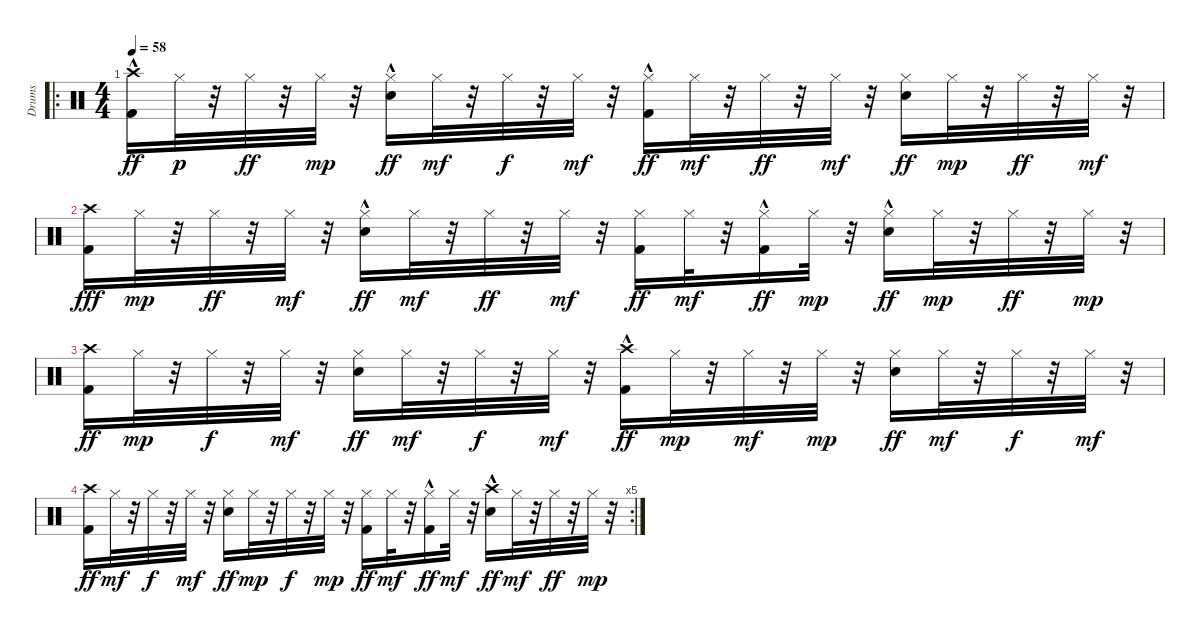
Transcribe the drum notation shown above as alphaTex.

\track ("Drums " "Drums ") {instrument percussion}
\staff {score}
\articulation defaults
\ro
\ts (4 4)
\tempo 58
\clef neutral
\ks c
("Kick (hit) 2"{hac} "Crash high (hit)").16{dy ff} "Hi-Hat (closed)".32{dy p} r.32 "Hi-Hat (closed)".32{dy ff} r.32 "Hi-Hat (closed)".32{dy mp} r.32 ("Electric Snare (hit)"{hac} "Hi-Hat (closed)").16{dy ff} "Hi-Hat (closed)".32{dy mf} r.32 "Hi-Hat (closed)".32{dy f} r.32 "Hi-Hat (closed)".32{dy mf} r.32 ("Kick (hit) 2"{hac} "Hi-Hat (closed)").16{dy ff} "Hi-Hat (closed)".32{dy mf} r.32 "Hi-Hat (closed)".32{dy ff} r.32 "Hi-Hat (closed)".32{dy mf} r.32 ("Electric Snare (hit)" "Hi-Hat (closed)").16{dy ff} "Hi-Hat (closed)".32{dy mp} r.32 "Hi-Hat (closed)".32{dy ff} r.32 "Hi-Hat (closed)".32{dy mf} r.32 |
("Kick (hit) 2" "Crash high (hit)").16{dy fff} "Hi-Hat (closed)".32{dy mp} r.32 "Hi-Hat (closed)".32{dy ff} r.32 "Hi-Hat (closed)".32{dy mf} r.32 ("Electric Snare (hit)"{hac} "Hi-Hat (closed)").16{dy ff} "Hi-Hat (closed)".32{dy mf} r.32 "Hi-Hat (closed)".32{dy ff} r.32 "Hi-Hat (closed)".32{dy mf} r.32 ("Kick (hit) 2" "Hi-Hat (closed)").16{dy ff} "Hi-Hat (closed)".32{dy mf} r.32 ("Kick (hit) 2"{hac} "Hi-Hat (closed)").16{dy ff} "Hi-Hat (closed)".32{dy mp} r.32 ("Electric Snare (hit)"{hac} "Hi-Hat (closed)").16{dy ff} "Hi-Hat (closed)".32{dy mp} r.32 "Hi-Hat (closed)".32{dy ff} r.32 "Hi-Hat (closed)".32{dy mp} r.32 |
("Kick (hit) 2" "Crash high (hit)").16{dy ff} "Hi-Hat (closed)".32{dy mp} r.32 "Hi-Hat (closed)".32{dy f} r.32 "Hi-Hat (closed)".32{dy mf} r.32 ("Electric Snare (hit)" "Hi-Hat (closed)").16{dy ff} "Hi-Hat (closed)".32{dy mf} r.32 "Hi-Hat (closed)".32{dy f} r.32 "Hi-Hat (closed)".32{dy mf} r.32 ("Kick (hit) 2"{hac} "Crash high (hit)").16{dy ff} "Hi-Hat (closed)".32{dy mp} r.32 "Hi-Hat (closed)".32{dy mf} r.32 "Hi-Hat (closed)".32{dy mp} r.32 ("Electric Snare (hit)" "Hi-Hat (closed)").16{dy ff} "Hi-Hat (closed)".32{dy mf} r.32 "Hi-Hat (closed)".32{dy f} r.32 "Hi-Hat (closed)".32{dy mf} r.32 |
\rc 5
("Kick (hit) 2" "Crash high (hit)").16{dy ff} "Hi-Hat (closed)".32{dy mf} r.32 "Hi-Hat (closed)".32{dy f} r.32 "Hi-Hat (closed)".32{dy mf} r.32 ("Electric Snare (hit)" "Hi-Hat (closed)").16{dy ff} "Hi-Hat (closed)".32{dy mp} r.32 "Hi-Hat (closed)".32{dy f} r.32 "Hi-Hat (closed)".32{dy mp} r.32 ("Kick (hit) 2" "Hi-Hat (closed)").16{dy ff} "Hi-Hat (closed)".32{dy mf} r.32 ("Kick (hit) 2"{hac} "Hi-Hat (closed)").16{dy ff} "Hi-Hat (closed)".32{dy mf} r.32 ("Electric Snare (hit)"{hac} "Crash high (hit)").16{dy ff} "Hi-Hat (closed)".32{dy mf} r.32 "Hi-Hat (closed)".32{dy ff} r.32 "Hi-Hat (closed)".32{dy mp} r.32
